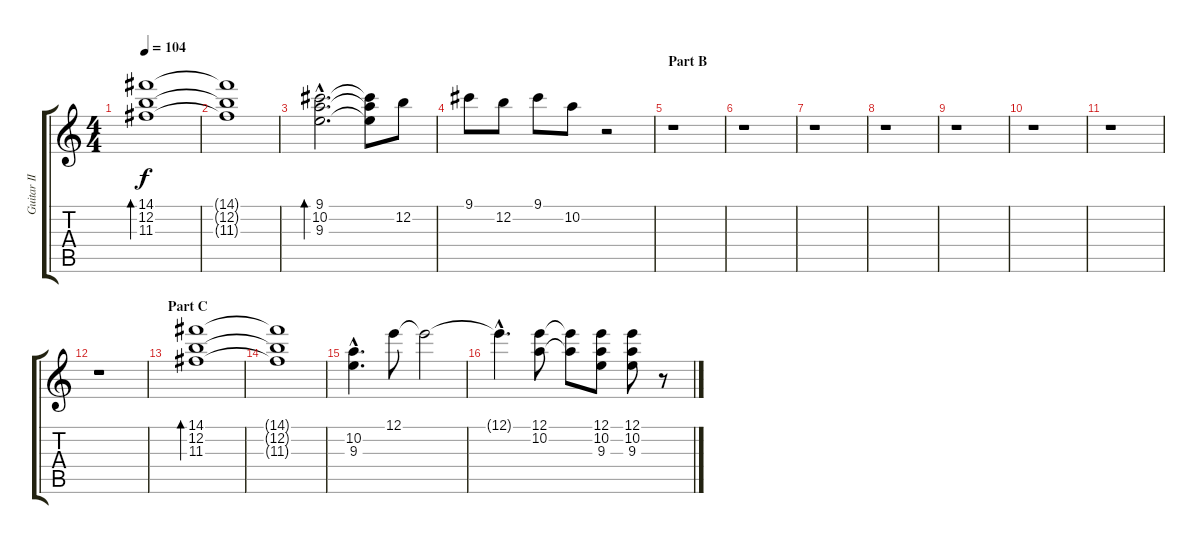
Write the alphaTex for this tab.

\track ("Guitar II (Die)" "Guitar II ") {instrument distortionguitar}
\staff {score tabs}
\tuning (E4 B3 G3 D3 A2 E2) {hide}
\ts (4 4)
\tempo 104
\clef g2
\ks c
(14.1 12.2 11.3).1{bd 480 dy f} |
(14.1{t} 12.2{t} 11.3{t}).1 |
(9.1{hac} 10.2{hac} 9.3{hac}).2{d bd 480} (9.1{t} 10.2{t} 9.3{t}).8 12.2.8 |
9.1.8 12.2.8 9.1.8 10.2.8 r.2 |
\section ("" "Part B")
r.1 |
r.1 |
r.1 |
r.1 |
r.1 |
r.1 |
r.1 |
r.1 |
\section ("" "Part C")
(14.1 12.2 11.3).1{bd 480} |
(14.1{t} 12.2{t} 11.3{t}).1 |
(10.2{hac} 9.3{hac}).4{d} 12.1.8 12.1{t}.2 |
12.1{hac t}.4{d} (12.1 10.2).8 (12.1{t} 10.2{t}).8 (12.1 10.2 9.3).8 (12.1 10.2 9.3).8 r.8
